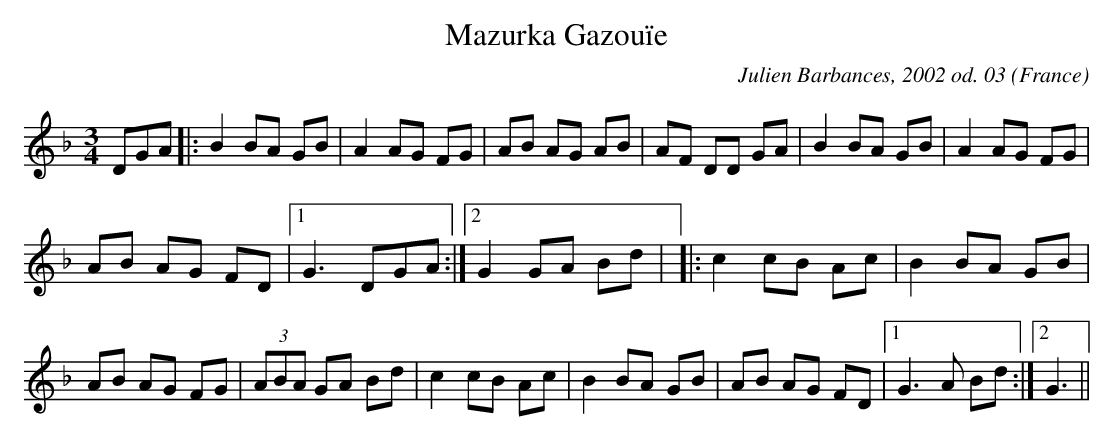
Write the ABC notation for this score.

X:1
T:Mazurka Gazou\"ie
C:Julien Barbances, 2002 od. 03
O:France
L:1/8
M:3/4
K:Dm
DGA |: B2 BA GB | A2 AG FG | AB AG AB | AF DD GA |\
       B2 BA GB | A2 AG FG |
       AB AG FD |1 G3 DGA :|2 G2 GA Bd |\
    |: c2 cB Ac | B2 BA GB |
       AB AG FG | (3ABA GA Bd |\
       c2 cB Ac | B2 BA GB | AB AG FD |1 G3 A Bd :|2 G3 ||
